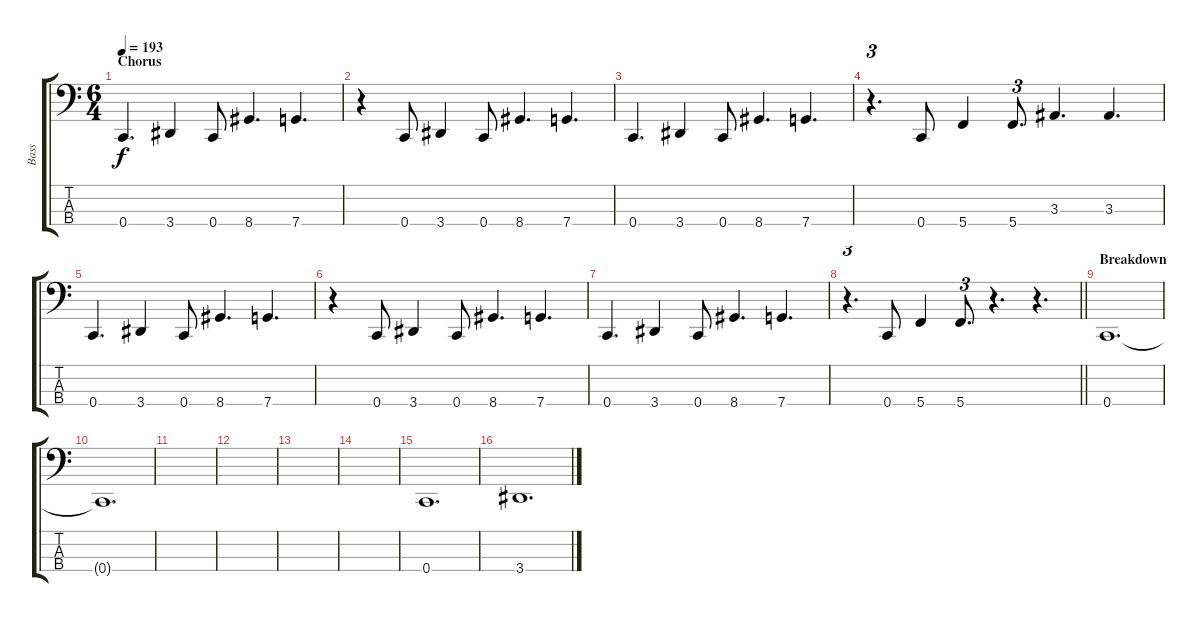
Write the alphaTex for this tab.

\track ("Bass" "Bass") {instrument electricbassfinger}
\staff {score tabs}
\tuning (F2 C2 G1 C1) {hide}
\ts (6 4)
\section ("" "Chorus")
\tempo 193
\clef f4
\ks c
0.4.4{d dy f} 3.4.4 0.4.8 8.4.4{d} 7.4.4{d} |
r.4 0.4.8 3.4.4 0.4.8 8.4.4{d} 7.4.4{d} |
0.4.4{d} 3.4.4 0.4.8 8.4.4{d} 7.4.4{d} |
r.4{d tu (3 2)} 0.4.8 5.4.4 5.4.8{d tu (3 2)} 3.3.4{d} 3.3.4{d} |
0.4.4{d} 3.4.4 0.4.8 8.4.4{d} 7.4.4{d} |
r.4 0.4.8 3.4.4 0.4.8 8.4.4{d} 7.4.4{d} |
0.4.4{d} 3.4.4 0.4.8 8.4.4{d} 7.4.4{d} |
\barLineRight lightlight
r.4{d tu (3 2)} 0.4.8 5.4.4 5.4.8{d tu (3 2)} r.4{d} r.4{d} |
\section ("" "Breakdown")
0.4.1{d} |
0.4{t}.1{d} |
|
|
|
|
0.4.1{d} |
3.4.1{d}
